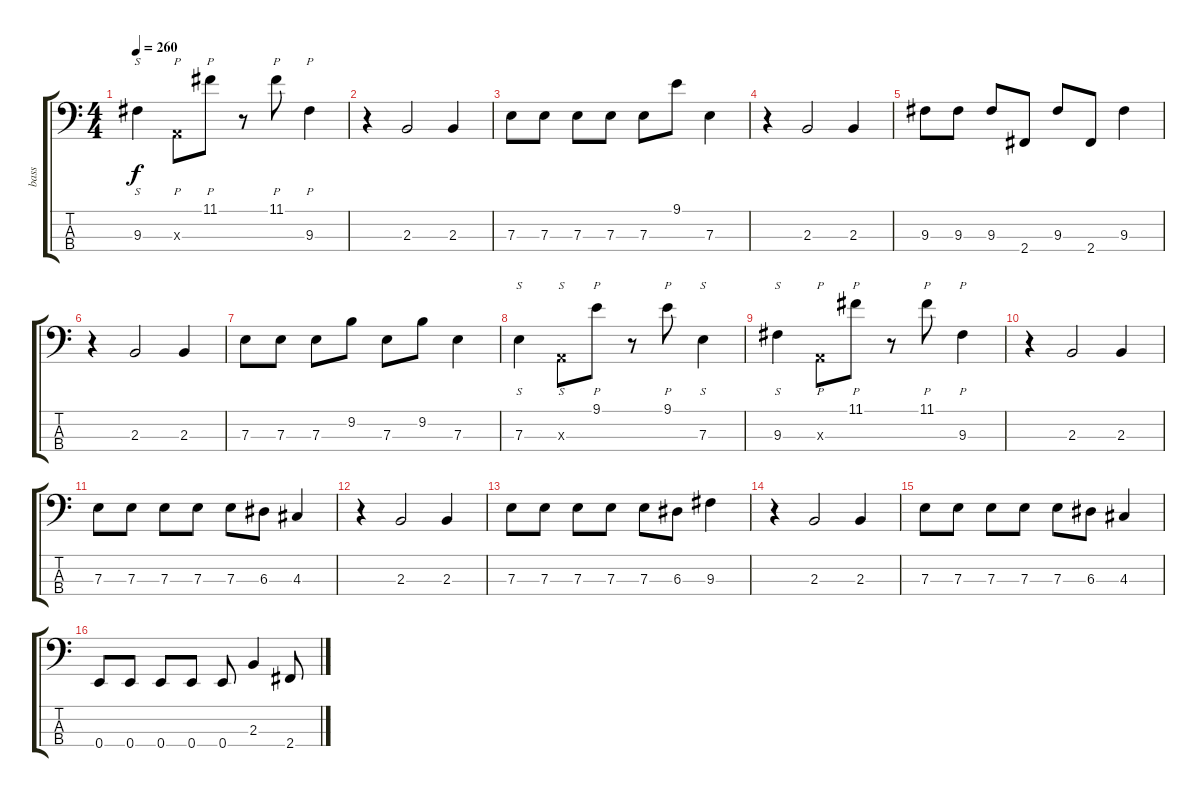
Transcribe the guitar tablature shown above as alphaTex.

\track ("bass" "bass") {instrument slapbass1}
\staff {score tabs}
\tuning (G2 D2 A1 E1) {hide}
\ts (4 4)
\tempo 260
\clef f4
\ks c
9.3.4{s dy f} 0.3{x}.8{p} 11.1.8{p} r.8 11.1.8{p} 9.3.4{p} |
r.4 2.3.2 2.3.4 |
7.3.8 7.3.8 7.3.8 7.3.8 7.3.8 9.1.8 7.3.4 |
r.4 2.3.2 2.3.4 |
9.3.8 9.3.8 9.3.8 2.4.8 9.3.8 2.4.8 9.3.4 |
r.4 2.3.2 2.3.4 |
7.3.8 7.3.8 7.3.8 9.2.8 7.3.8 9.2.8 7.3.4 |
7.3.4{s} 0.3{x}.8{s} 9.1.8{p} r.8 9.1.8{p} 7.3.4{s} |
9.3.4{s} 0.3{x}.8{p} 11.1.8{p} r.8 11.1.8{p} 9.3.4{p} |
r.4 2.3.2 2.3.4 |
7.3.8 7.3.8 7.3.8 7.3.8 7.3.8 6.3.8 4.3.4 |
r.4 2.3.2 2.3.4 |
7.3.8 7.3.8 7.3.8 7.3.8 7.3.8 6.3.8 9.3.4 |
r.4 2.3.2 2.3.4 |
7.3.8 7.3.8 7.3.8 7.3.8 7.3.8 6.3.8 4.3.4 |
0.4.8 0.4.8 0.4.8 0.4.8 0.4.8 2.3.4 2.4.8
